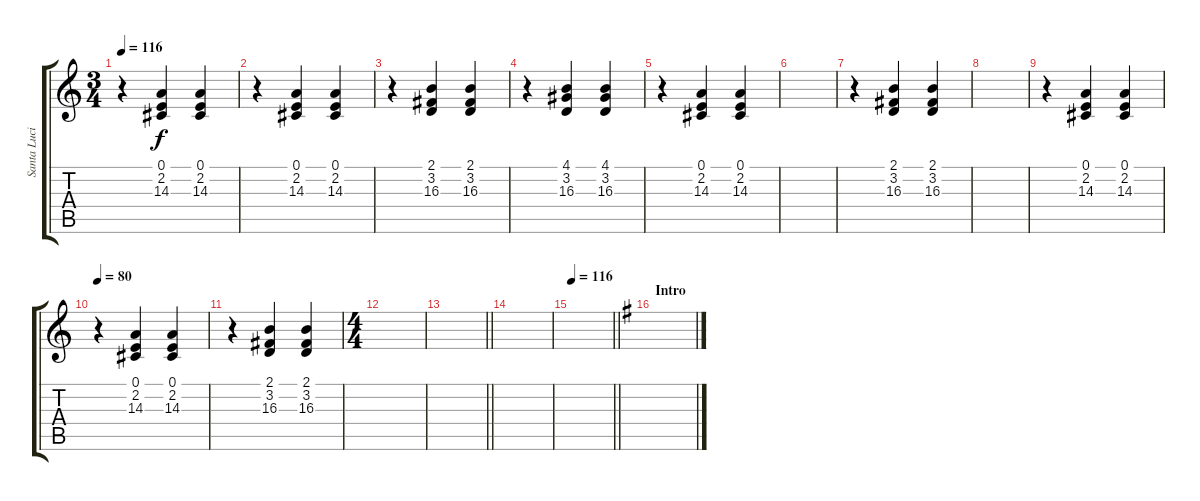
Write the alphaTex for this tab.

\track ("Santa Lucia: аккомпонимент 2" "Santa Luci") {instrument dulcimer}
\staff {score tabs}
\tuning (E4 B3 G3 D3 A2 E2) {hide}
\ts (3 4)
\tempo 116
\clef g2
\ks c
r.4{dy f} (0.1 2.2 14.3).4 (0.1 2.2 14.3).4 |
r.4 (0.1 2.2 14.3).4 (0.1 2.2 14.3).4 |
r.4 (2.1 3.2 16.3).4 (2.1 3.2 16.3).4 |
r.4 (4.1 3.2 16.3).4 (4.1 3.2 16.3).4 |
r.4 (0.1 2.2 14.3).4 (0.1 2.2 14.3).4 |
|
r.4 (2.1 3.2 16.3).4 (2.1 3.2 16.3).4 |
|
r.4 (0.1 2.2 14.3).4 (0.1 2.2 14.3).4 |
\tempo 80
r.4 (0.1 2.2 14.3).4 (0.1 2.2 14.3).4 |
r.4 (2.1 3.2 16.3).4 (2.1 3.2 16.3).4 |
\ts (4 4)
|
\barLineRight lightlight
|
|
\tempo 116
\barLineRight lightlight
|
\section ("" "Intro")
\ks eminor
